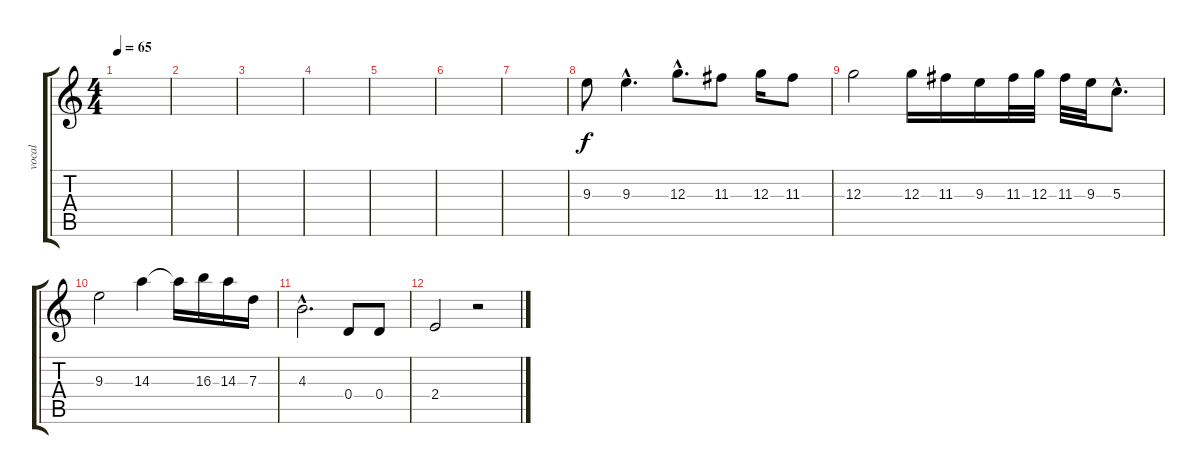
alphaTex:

\track ("vocal" "vocal") {instrument distortionguitar}
\staff {score tabs}
\tuning (E4 B3 G3 D3 A2 E2) {hide}
\ts (4 4)
\tempo 65
\clef g2
\ks c
|
|
|
|
|
|
|
9.3.8 9.3{hac}.4{d} 12.3{hac}.8{d} 11.3.8 12.3.16 11.3.8 |
12.3.2 12.3.16 11.3.16 9.3.16 11.3.32 12.3.32 11.3.32 9.3.32 5.3{hac}.8{d} |
9.3.2 14.3.4 14.3{t}.16 16.3.16 14.3.16 7.3.16 |
4.3{hac}.2{d} 0.4.8 0.4.8 |
2.4.2 r.2
